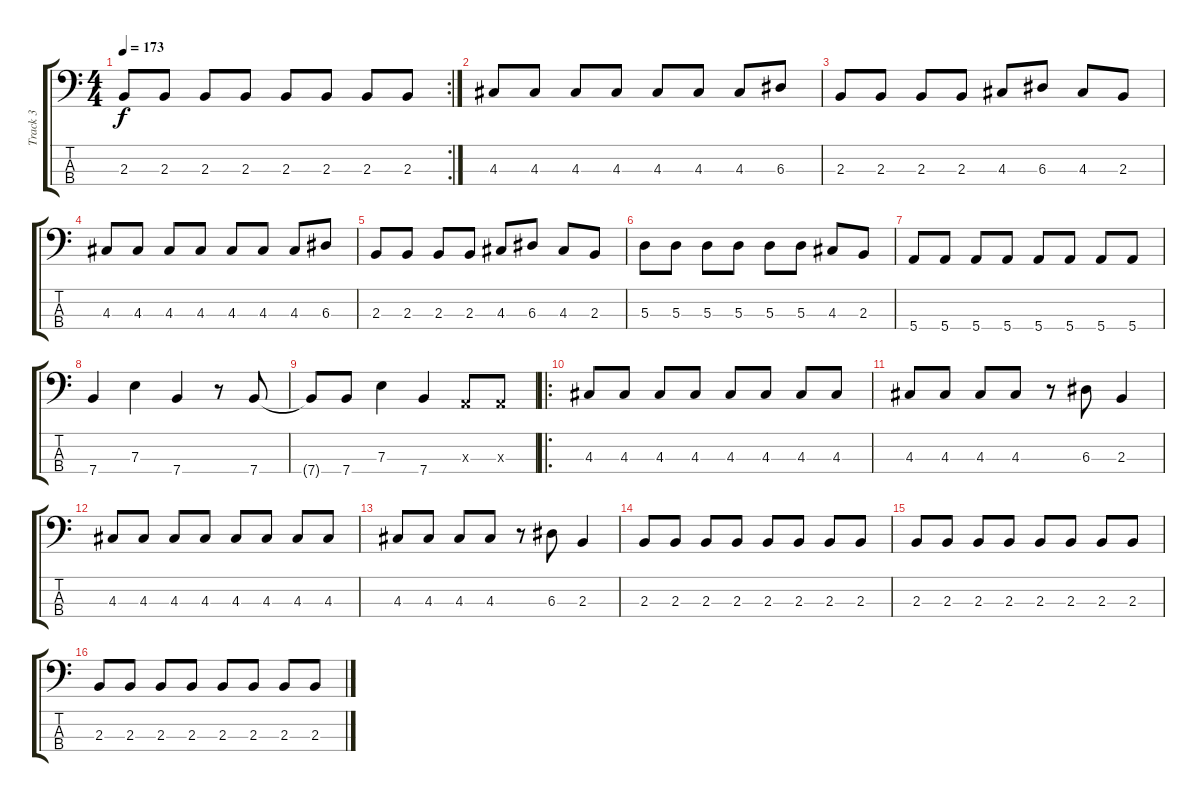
\track ("Track 3" "Track 3") {instrument electricbasspick}
\staff {score tabs}
\tuning (G2 D2 A1 E1) {hide}
\rc 2
\ts (4 4)
\tempo 173
\clef f4
\ks c
2.3.8{dy f} 2.3.8 2.3.8 2.3.8 2.3.8 2.3.8 2.3.8 2.3.8 |
4.3.8 4.3.8 4.3.8 4.3.8 4.3.8 4.3.8 4.3.8 6.3.8 |
2.3.8 2.3.8 2.3.8 2.3.8 4.3.8 6.3.8 4.3.8 2.3.8 |
4.3.8 4.3.8 4.3.8 4.3.8 4.3.8 4.3.8 4.3.8 6.3.8 |
2.3.8 2.3.8 2.3.8 2.3.8 4.3.8 6.3.8 4.3.8 2.3.8 |
5.3.8 5.3.8 5.3.8 5.3.8 5.3.8 5.3.8 4.3.8 2.3.8 |
5.4.8 5.4.8 5.4.8 5.4.8 5.4.8 5.4.8 5.4.8 5.4.8 |
7.4.4 7.3.4 7.4.4 r.8 7.4.8 |
7.4{t}.8 7.4.8 7.3.4 7.4.4 0.3{x}.8 0.3{x}.8 |
\ro
4.3.8 4.3.8 4.3.8 4.3.8 4.3.8 4.3.8 4.3.8 4.3.8 |
4.3.8 4.3.8 4.3.8 4.3.8 r.8 6.3.8 2.3.4 |
4.3.8 4.3.8 4.3.8 4.3.8 4.3.8 4.3.8 4.3.8 4.3.8 |
4.3.8 4.3.8 4.3.8 4.3.8 r.8 6.3.8 2.3.4 |
2.3.8 2.3.8 2.3.8 2.3.8 2.3.8 2.3.8 2.3.8 2.3.8 |
2.3.8 2.3.8 2.3.8 2.3.8 2.3.8 2.3.8 2.3.8 2.3.8 |
2.3.8 2.3.8 2.3.8 2.3.8 2.3.8 2.3.8 2.3.8 2.3.8
